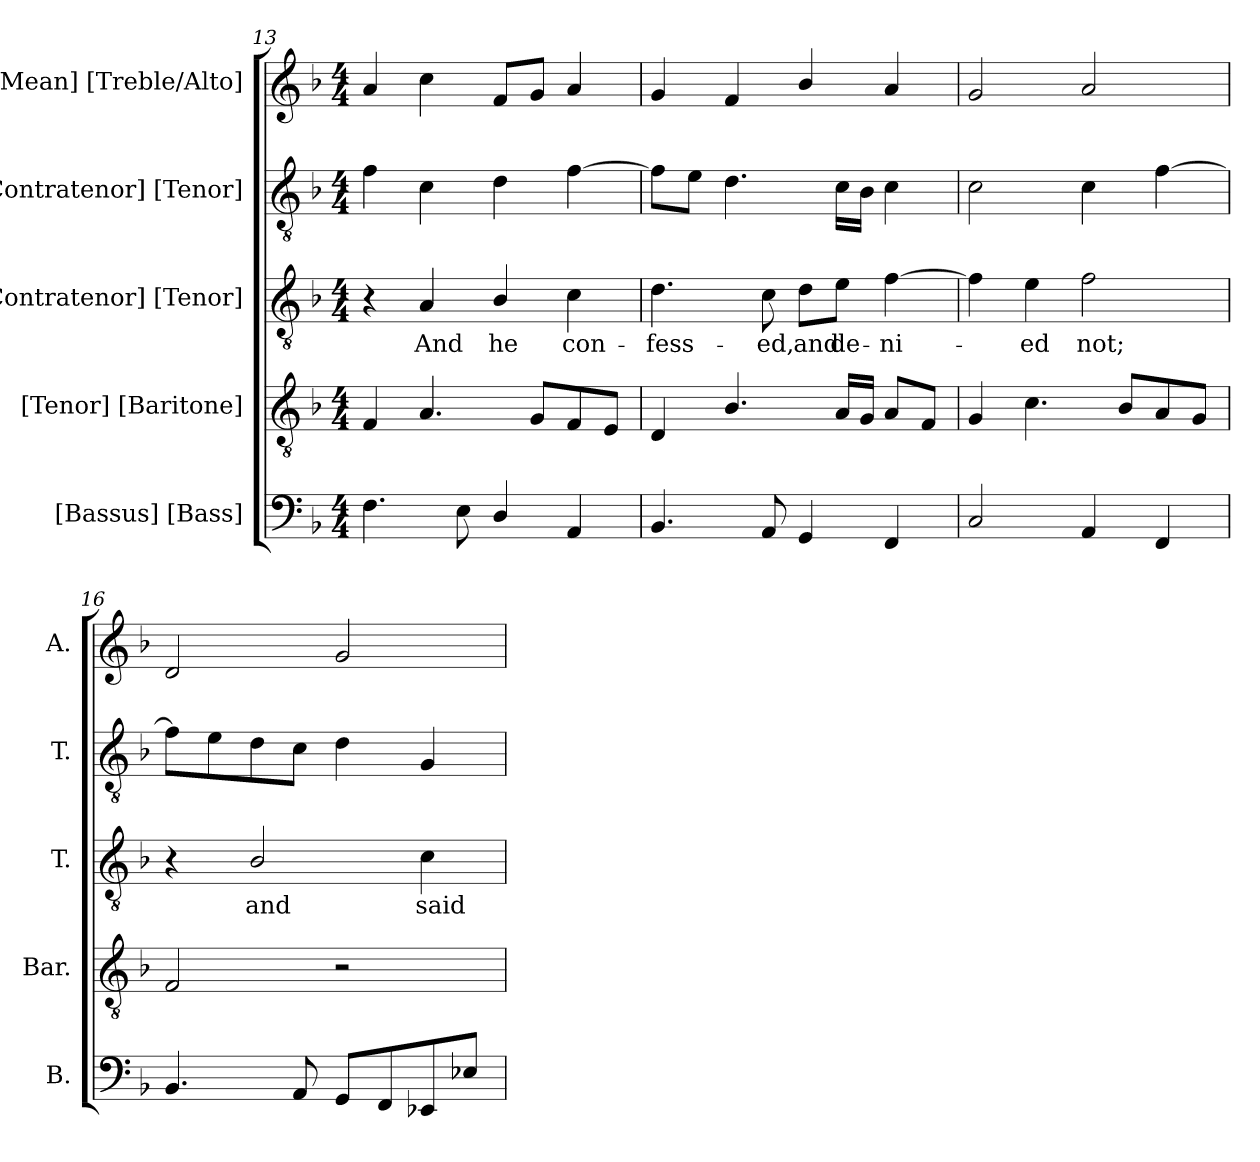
**kern	**kern	**kern	**text	**kern	**kern
*part5	*part4	*part3	*part3	*part2	*part1
*staff5	*staff4	*staff3	*staff3	*staff2	*staff1
*I"[Bassus] [Bass]	*I"[Tenor] [Baritone]	*I"[Contratenor] [Tenor]	*	*I"[Contratenor] [Tenor]	*I"[Mean] [Treble/Alto]
*I'B.	*I'Bar.	*I'T.	*	*I'T.	*I'A.
!!LO:LB:g=z
*clefF4	*clefGv2	*clefGv2	*	*clefGv2	*clefG2
*	*ITrd7c12	*ITrd7c12	*	*ITrd7c12	*
*k[b-]	*k[b-]	*k[b-]	*	*k[b-]	*k[b-]
*F:	*F:	*F:	*	*F:	*F:
*M4/4	*M4/4	*M4/4	*	*M4/4	*M4/4
=13	=13	=13	=13	=13	=13
4.Fi\	4FFi/	4r	.	4Fi\	4ai/
!	!	!	!LO:LY:b:color=#000000	!	!
.	4.AAi/	4AAi/	And	4Ci\	4cci\
8Ei\	.	.	.	.	.
!	!	!	!LO:LY:b:color=#000000	!	!
4Di/	.	4BB-i/	he	4Di\	8fi/L
.	8GGi/L	.	.	.	8gi/J
!	!	!	!LO:LY:b:color=#000000	!	!
4AAi/	8FFi/	4Ci\	con-	[4Fi\	4ai/
.	8EEi/J	.	.	.	.
=14	=14	=14	=14	=14	=14
!	!	!	!LO:LY:b:color=#000000	!	!
4.BB-i/	4DDi/	4.Di\	-fess-	8Fi\L]	4gi/
.	.	.	.	8Ei\J	.
.	4.BB-i/	.	.	4.Di\	4fi/
!	!	!	!LO:LY:b:color=#000000	!	!
8AAi/	.	8Ci\	-ed,	.	.
!	!	!	!LO:LY:b:color=#000000	!	!
4GGi/	.	8Di\L	and	.	4b-i/
!	!	!	!LO:LY:b:color=#000000	!	!
.	16AAi/LL	8Ei\J	de-	16Ci\LL	.
.	16GGi/JJ	.	.	16BB-i\JJ	.
!	!	!	!LO:LY:b:color=#000000	!	!
4FFi/	8AAi/L	[4Fi\	-ni-	4Ci\	4ai/
.	8FFi/J	.	.	.	.
=15	=15	=15	=15	=15	=15
2Ci/	4GGi/	4Fi\]	.	2Ci\	2gi/
!	!	!	!LO:LY:b:color=#000000	!	!
.	4.Ci\	4Ei\	-ed	.	.
!	!	!	!LO:LY:b:color=#000000	!	!
4AAi/	.	2Fi\	not;	4Ci\	2ai/
.	8BB-i/L	.	.	.	.
4FFi/	8AAi/	.	.	[4Fi\	.
.	8GGi/J	.	.	.	.
=16	=16	=16	=16	=16	=16
4.BB-i/	2FFi/	4r	.	8Fi\L]	2di/
.	.	.	.	8Ei\	.
!	!	!	!LO:LY:b:color=#000000	!	!
.	.	2BB-i/	and	8Di\	.
8AAi/	.	.	.	8Ci\J	.
8GGi/L	2r	.	.	4Di\	2gi/
8FFi/	.	.	.	.	.
!	!	!	!LO:LY:b:color=#000000	!	!
8EE-Xi/	.	4Ci\	said	4GGi/	.
8E-Xi/J	.	.	.	.	.
=	=	=	=	=	=
*-	*-	*-	*-	*-	*-
